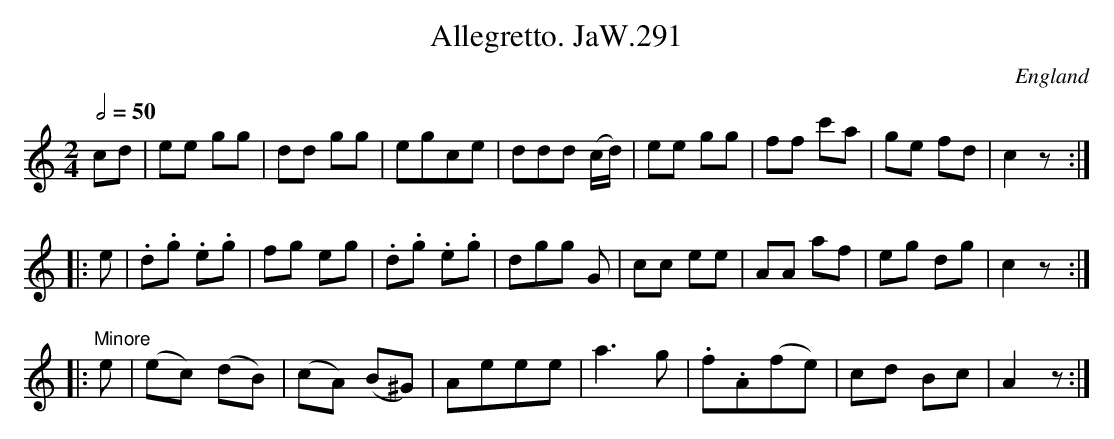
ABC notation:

X:1
T:Allegretto. JaW.291
L:1/8
M:2/4
O:England
Q:1/2=50
K:C
cd|ee gg|dd gg|egce|ddd (c/d/)|ee gg|ff c'a|ge fd|c2z:|!
|:e|.d.g .e.g|fg eg|.d.g .e.g|dgg G|cc ee|AA af|eg dg|c2z:|!
|:"Minore"e|(ec) (dB)|(cA) (B^G)|Aeee|a3g|.f.A(fe)|cd Bc|A2z:|
